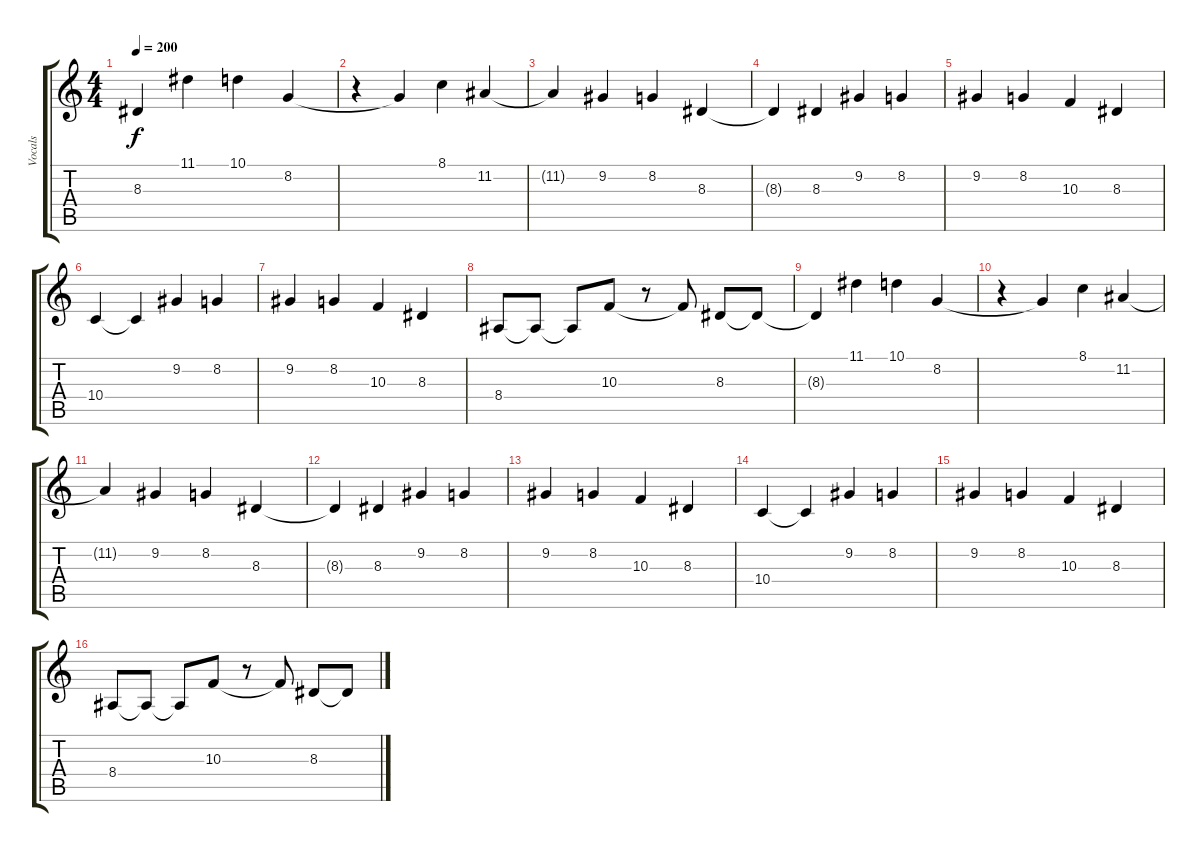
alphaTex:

\track ("Vocals" "Vocals") {instrument violin}
\staff {score tabs}
\tuning (E4 B3 G3 D3 A2 E2) {hide}
\ts (4 4)
\tempo 200
\clef g2
\ks c
8.3{t}.4{dy f} 11.1.4 10.1.4 8.2.4 |
r.4 8.2{t}.4 8.1.4 11.2.4 |
11.2{t}.4 9.2.4 8.2.4 8.3.4 |
8.3{t}.4 8.3.4 9.2.4 8.2.4 |
9.2.4 8.2.4 10.3.4 8.3.4 |
10.4.4 10.4{t}.4 9.2.4 8.2.4 |
9.2.4 8.2.4 10.3.4 8.3.4 |
8.4.8 8.4{t}.8 8.4{t}.8 10.3.8 r.8 10.3{t}.8 8.3.8 8.3{t}.8 |
8.3{t}.4 11.1.4 10.1.4 8.2.4 |
r.4 8.2{t}.4 8.1.4 11.2.4 |
11.2{t}.4 9.2.4 8.2.4 8.3.4 |
8.3{t}.4 8.3.4 9.2.4 8.2.4 |
9.2.4 8.2.4 10.3.4 8.3.4 |
10.4.4 10.4{t}.4 9.2.4 8.2.4 |
9.2.4 8.2.4 10.3.4 8.3.4 |
8.4.8 8.4{t}.8 8.4{t}.8 10.3.8 r.8 10.3{t}.8 8.3.8 8.3{t}.8
